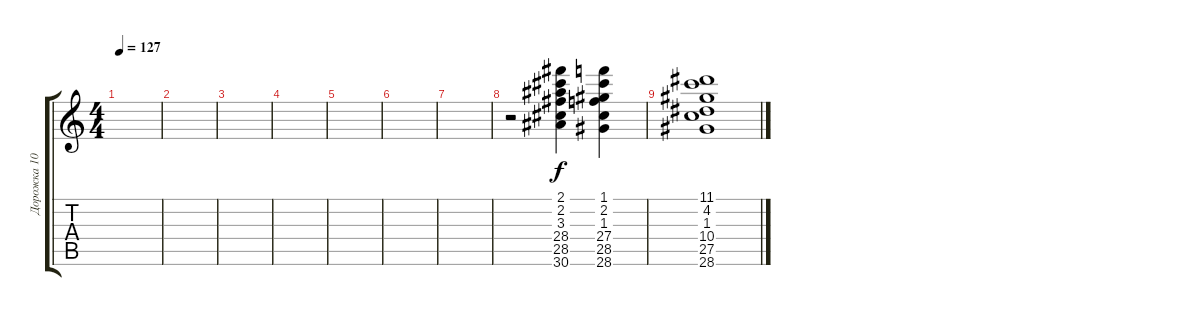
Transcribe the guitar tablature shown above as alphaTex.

\track ("Дорожка 10" "Дорожка 10") {instrument acousticguitarsteel}
\staff {score tabs}
\tuning (E4 B3 G3 D3 A2 E2) {hide}
\ts (4 4)
\tempo 127
\clef g2
\ks c
|
|
|
|
|
|
|
r.2 (2.1 2.2 3.3 28.4 28.5 30.6).4 (1.1 2.2 1.3 27.4 28.5 28.6).4 |
(11.1 4.2 1.3 10.4 27.5 28.6).1
